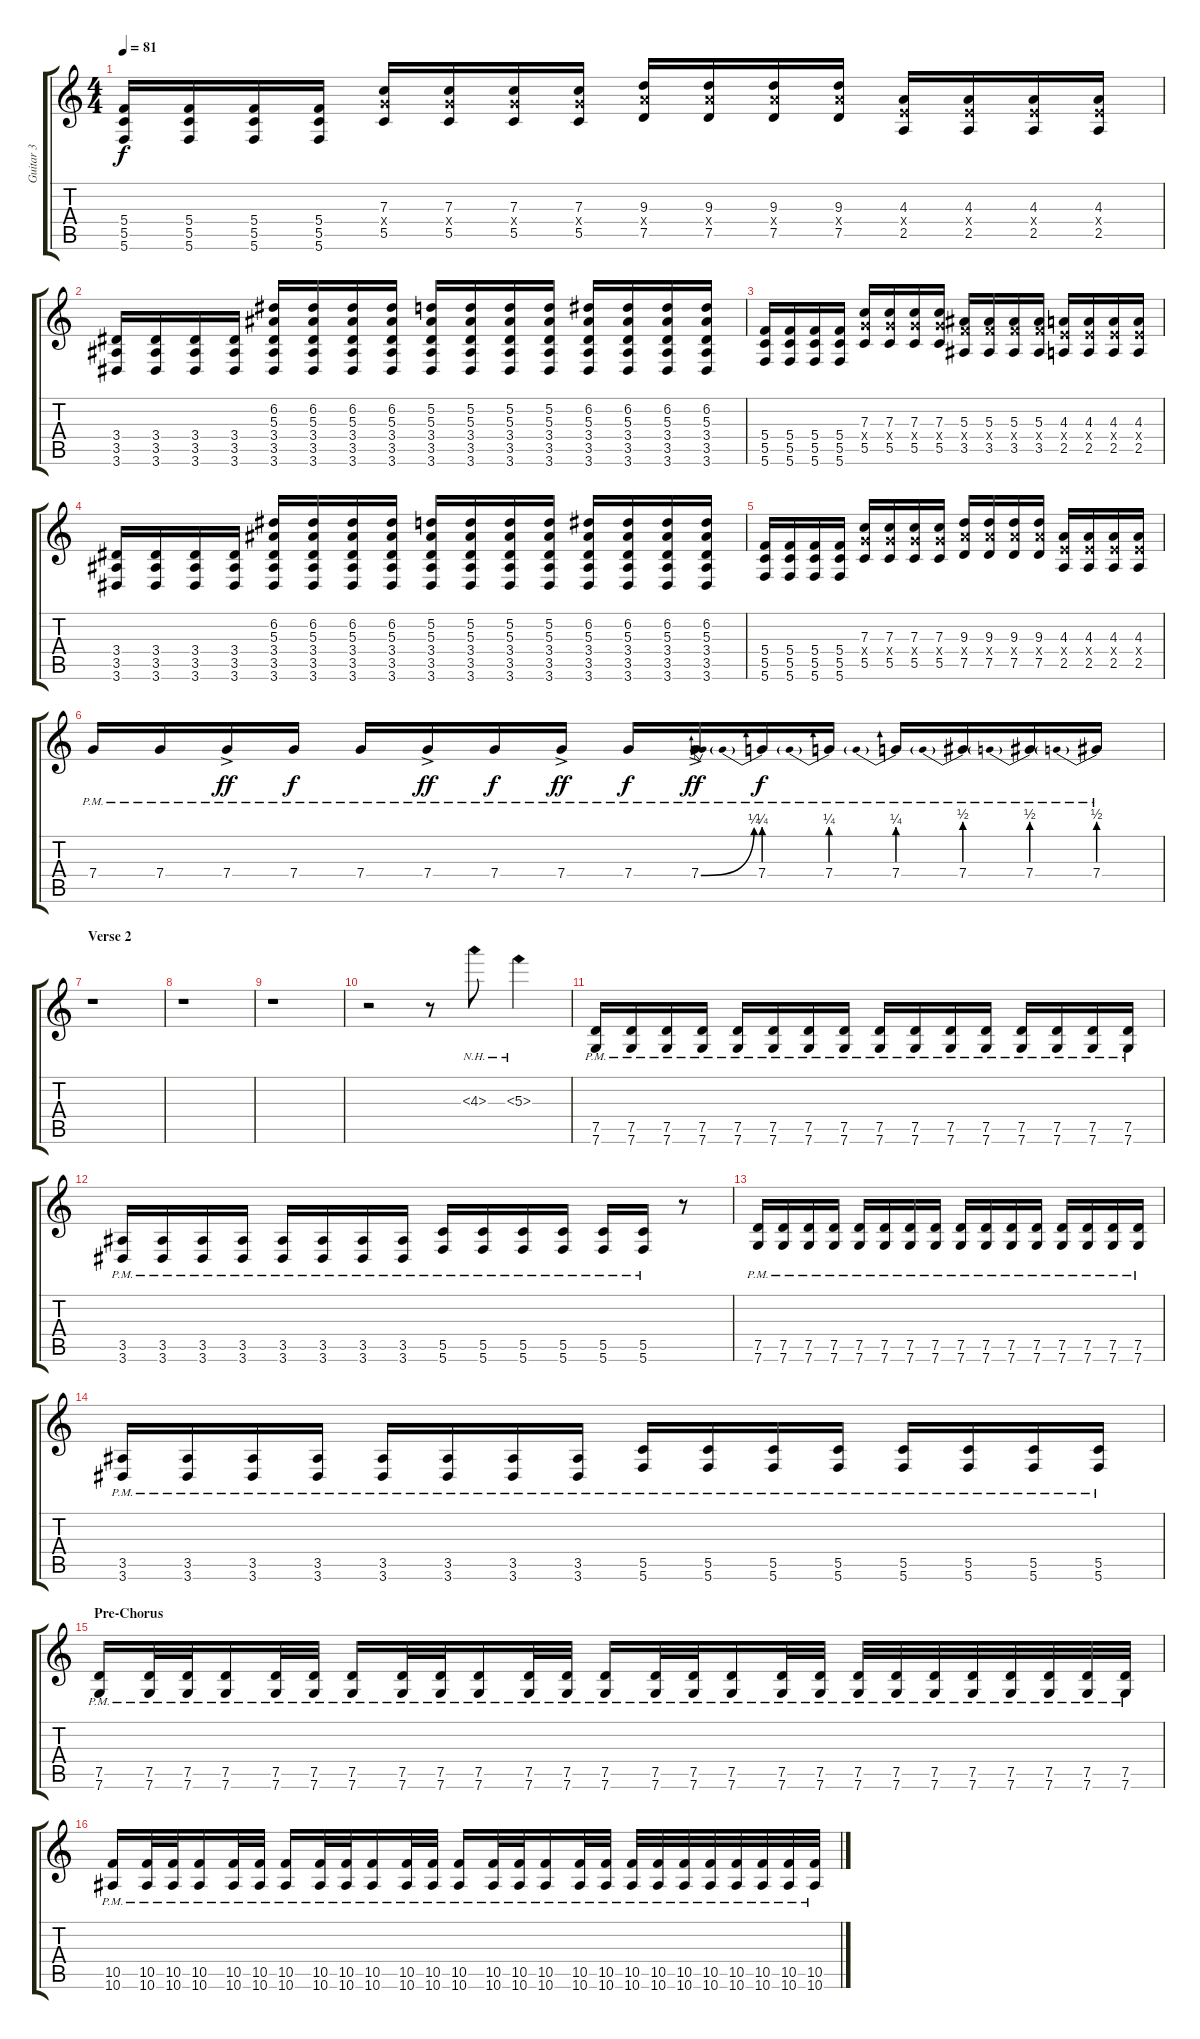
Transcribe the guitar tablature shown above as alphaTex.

\track ("Guitar 3" "Guitar 3") {instrument distortionguitar}
\staff {score tabs}
\tuning (D4 A3 F3 C3 G2 C2) {hide}
\ts (4 4)
\tempo 81
\clef g2
\ks c
(5.4 5.5 5.6).16{dy f} (5.4 5.5 5.6).16 (5.4 5.5 5.6).16 (5.4 5.5 5.6).16 (7.3 7.4{x} 5.5).16 (7.3 7.4{x} 5.5).16 (7.3 7.4{x} 5.5).16 (7.3 7.4{x} 5.5).16 (9.3 9.4{x} 7.5).16 (9.3 9.4{x} 7.5).16 (9.3 9.4{x} 7.5).16 (9.3 9.4{x} 7.5).16 (4.3 4.4{x} 2.5).16 (4.3 4.4{x} 2.5).16 (4.3 4.4{x} 2.5).16 (4.3 4.4{x} 2.5).16 |
(3.4 3.5 3.6).16 (3.4 3.5 3.6).16 (3.4 3.5 3.6).16 (3.4 3.5 3.6).16 (6.2 5.3 3.4 3.5 3.6).16 (6.2 5.3 3.4 3.5 3.6).16 (6.2 5.3 3.4 3.5 3.6).16 (6.2 5.3 3.4 3.5 3.6).16 (5.2 5.3 3.4 3.5 3.6).16 (5.2 5.3 3.4 3.5 3.6).16 (5.2 5.3 3.4 3.5 3.6).16 (5.2 5.3 3.4 3.5 3.6).16 (6.2 5.3 3.4 3.5 3.6).16 (6.2 5.3 3.4 3.5 3.6).16 (6.2 5.3 3.4 3.5 3.6).16 (6.2 5.3 3.4 3.5 3.6).16 |
(5.4 5.5 5.6).16 (5.4 5.5 5.6).16 (5.4 5.5 5.6).16 (5.4 5.5 5.6).16 (7.3 7.4{x} 5.5).16 (7.3 7.4{x} 5.5).16 (7.3 7.4{x} 5.5).16 (7.3 7.4{x} 5.5).16 (5.3 5.4{x} 3.5).16 (5.3 5.4{x} 3.5).16 (5.3 5.4{x} 3.5).16 (5.3 5.4{x} 3.5).16 (4.3 4.4{x} 2.5).16 (4.3 4.4{x} 2.5).16 (4.3 4.4{x} 2.5).16 (4.3 4.4{x} 2.5).16 |
(3.4 3.5 3.6).16 (3.4 3.5 3.6).16 (3.4 3.5 3.6).16 (3.4 3.5 3.6).16 (6.2 5.3 3.4 3.5 3.6).16 (6.2 5.3 3.4 3.5 3.6).16 (6.2 5.3 3.4 3.5 3.6).16 (6.2 5.3 3.4 3.5 3.6).16 (5.2 5.3 3.4 3.5 3.6).16 (5.2 5.3 3.4 3.5 3.6).16 (5.2 5.3 3.4 3.5 3.6).16 (5.2 5.3 3.4 3.5 3.6).16 (6.2 5.3 3.4 3.5 3.6).16 (6.2 5.3 3.4 3.5 3.6).16 (6.2 5.3 3.4 3.5 3.6).16 (6.2 5.3 3.4 3.5 3.6).16 |
(5.4 5.5 5.6).16 (5.4 5.5 5.6).16 (5.4 5.5 5.6).16 (5.4 5.5 5.6).16 (7.3 7.4{x} 5.5).16 (7.3 7.4{x} 5.5).16 (7.3 7.4{x} 5.5).16 (7.3 7.4{x} 5.5).16 (9.3 9.4{x} 7.5).16 (9.3 9.4{x} 7.5).16 (9.3 9.4{x} 7.5).16 (9.3 9.4{x} 7.5).16 (4.3 4.4{x} 2.5).16 (4.3 4.4{x} 2.5).16 (4.3 4.4{x} 2.5).16 (4.3 4.4{x} 2.5).16 |
7.4{pm}.16 7.4{pm}.16 7.4{ac pm}.16{dy ff} 7.4{pm}.16{dy f} 7.4{pm}.16 7.4{ac pm}.16{dy ff} 7.4{pm}.16{dy f} 7.4{ac pm}.16{dy ff} 7.4{pm}.16{dy f} 7.4{be (bend 0 0 60 1) ac pm}.16{dy ff} 7.4{be (prebend 0 1 60 1) pm}.16{dy f} 7.4{be (prebend 0 1 60 1) pm}.16 7.4{be (prebend 0 1 60 1) pm}.16 7.4{be (prebend 0 2 60 2) pm}.16 7.4{be (prebend 0 2 60 2) pm}.16 7.4{be (prebend 0 2 60 2) pm}.16 |
\section ("" "Verse 2")
r.1 |
r.1 |
r.1 |
r.2 r.8 4.3{nh}.8 5.3{nh}.4 |
(7.5{pm} 7.6{pm}).16 (7.5{pm} 7.6{pm}).16 (7.5{pm} 7.6{pm}).16 (7.5{pm} 7.6{pm}).16 (7.5{pm} 7.6{pm}).16 (7.5{pm} 7.6{pm}).16 (7.5{pm} 7.6{pm}).16 (7.5{pm} 7.6{pm}).16 (7.5{pm} 7.6{pm}).16 (7.5{pm} 7.6{pm}).16 (7.5{pm} 7.6{pm}).16 (7.5{pm} 7.6{pm}).16 (7.5{pm} 7.6{pm}).16 (7.5{pm} 7.6{pm}).16 (7.5{pm} 7.6{pm}).16 (7.5{pm} 7.6{pm}).16 |
(3.5{pm} 3.6{pm}).16 (3.5{pm} 3.6{pm}).16 (3.5{pm} 3.6{pm}).16 (3.5{pm} 3.6{pm}).16 (3.5{pm} 3.6{pm}).16 (3.5{pm} 3.6{pm}).16 (3.5{pm} 3.6{pm}).16 (3.5{pm} 3.6{pm}).16 (5.5{pm} 5.6{pm}).16 (5.5{pm} 5.6{pm}).16 (5.5{pm} 5.6{pm}).16 (5.5{pm} 5.6{pm}).16 (5.5{pm} 5.6{pm}).16 (5.5{pm} 5.6{pm}).16 r.8 |
(7.5{pm} 7.6{pm}).16 (7.5{pm} 7.6{pm}).16 (7.5{pm} 7.6{pm}).16 (7.5{pm} 7.6{pm}).16 (7.5{pm} 7.6{pm}).16 (7.5{pm} 7.6{pm}).16 (7.5{pm} 7.6{pm}).16 (7.5{pm} 7.6{pm}).16 (7.5{pm} 7.6{pm}).16 (7.5{pm} 7.6{pm}).16 (7.5{pm} 7.6{pm}).16 (7.5{pm} 7.6{pm}).16 (7.5{pm} 7.6{pm}).16 (7.5{pm} 7.6{pm}).16 (7.5{pm} 7.6{pm}).16 (7.5{pm} 7.6{pm}).16 |
(3.5{pm} 3.6{pm}).16 (3.5{pm} 3.6{pm}).16 (3.5{pm} 3.6{pm}).16 (3.5{pm} 3.6{pm}).16 (3.5{pm} 3.6{pm}).16 (3.5{pm} 3.6{pm}).16 (3.5{pm} 3.6{pm}).16 (3.5{pm} 3.6{pm}).16 (5.5{pm} 5.6{pm}).16 (5.5{pm} 5.6{pm}).16 (5.5{pm} 5.6{pm}).16 (5.5{pm} 5.6{pm}).16 (5.5{pm} 5.6{pm}).16 (5.5{pm} 5.6{pm}).16 (5.5{pm} 5.6{pm}).16 (5.5{pm} 5.6{pm}).16 |
\section ("" "Pre-Chorus")
(7.5{pm} 7.6{pm}).16 (7.5{pm} 7.6{pm}).32 (7.5{pm} 7.6{pm}).32 (7.5{pm} 7.6{pm}).16 (7.5{pm} 7.6{pm}).32 (7.5{pm} 7.6{pm}).32 (7.5{pm} 7.6{pm}).16 (7.5{pm} 7.6{pm}).32 (7.5{pm} 7.6{pm}).32 (7.5{pm} 7.6{pm}).16 (7.5{pm} 7.6{pm}).32 (7.5{pm} 7.6{pm}).32 (7.5{pm} 7.6{pm}).16 (7.5{pm} 7.6{pm}).32 (7.5{pm} 7.6{pm}).32 (7.5{pm} 7.6{pm}).16 (7.5{pm} 7.6{pm}).32 (7.5{pm} 7.6{pm}).32 (7.5{pm} 7.6{pm}).32 (7.5{pm} 7.6{pm}).32 (7.5{pm} 7.6{pm}).32 (7.5{pm} 7.6{pm}).32 (7.5{pm} 7.6{pm}).32 (7.5{pm} 7.6{pm}).32 (7.5{pm} 7.6{pm}).32 (7.5{pm} 7.6{pm}).32 |
(10.5{pm} 10.6{pm}).16 (10.5{pm} 10.6{pm}).32 (10.5{pm} 10.6{pm}).32 (10.5{pm} 10.6{pm}).16 (10.5{pm} 10.6{pm}).32 (10.5{pm} 10.6{pm}).32 (10.5{pm} 10.6{pm}).16 (10.5{pm} 10.6{pm}).32 (10.5{pm} 10.6{pm}).32 (10.5{pm} 10.6{pm}).16 (10.5{pm} 10.6{pm}).32 (10.5{pm} 10.6{pm}).32 (10.5{pm} 10.6{pm}).16 (10.5{pm} 10.6{pm}).32 (10.5{pm} 10.6{pm}).32 (10.5{pm} 10.6{pm}).16 (10.5{pm} 10.6{pm}).32 (10.5{pm} 10.6{pm}).32 (10.5{pm} 10.6{pm}).32 (10.5{pm} 10.6{pm}).32 (10.5{pm} 10.6{pm}).32 (10.5{pm} 10.6{pm}).32 (10.5{pm} 10.6{pm}).32 (10.5{pm} 10.6{pm}).32 (10.5{pm} 10.6{pm}).32 (10.5{pm} 10.6{pm}).32
